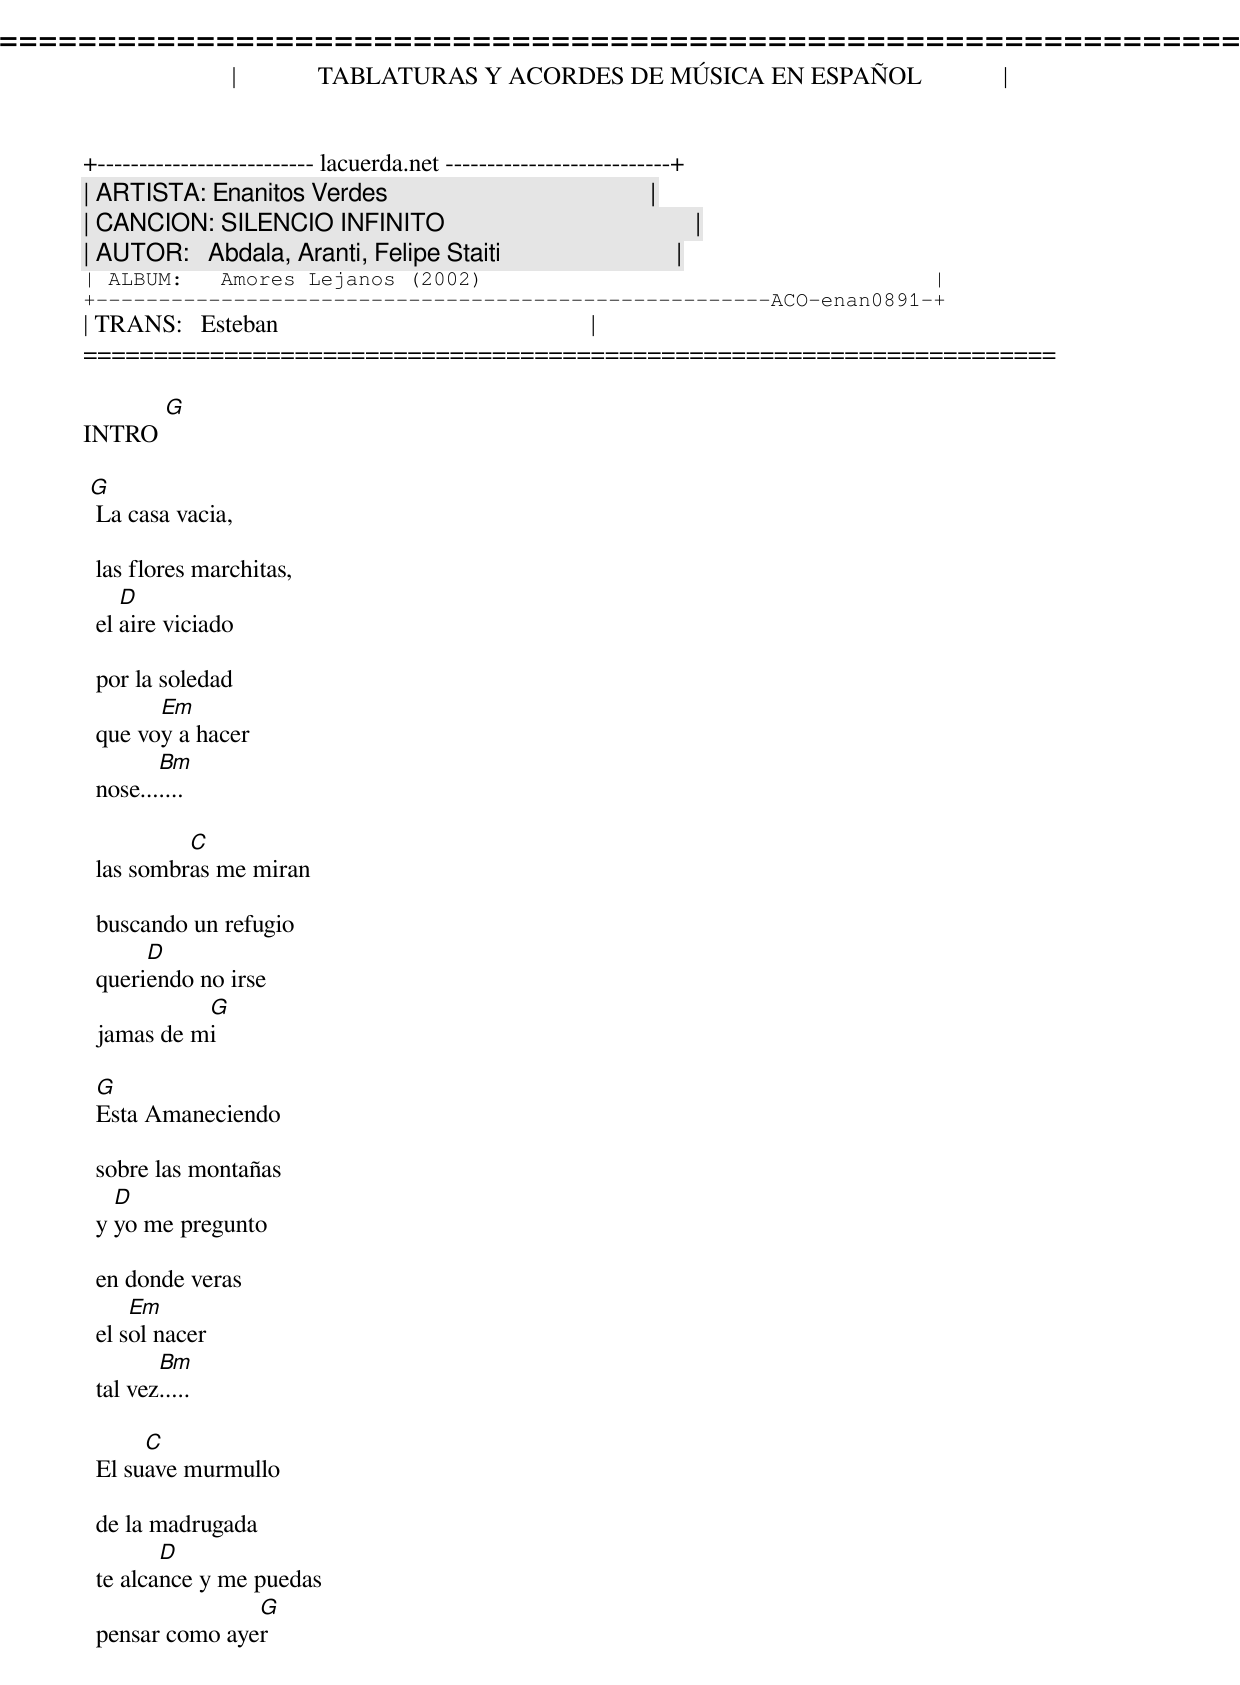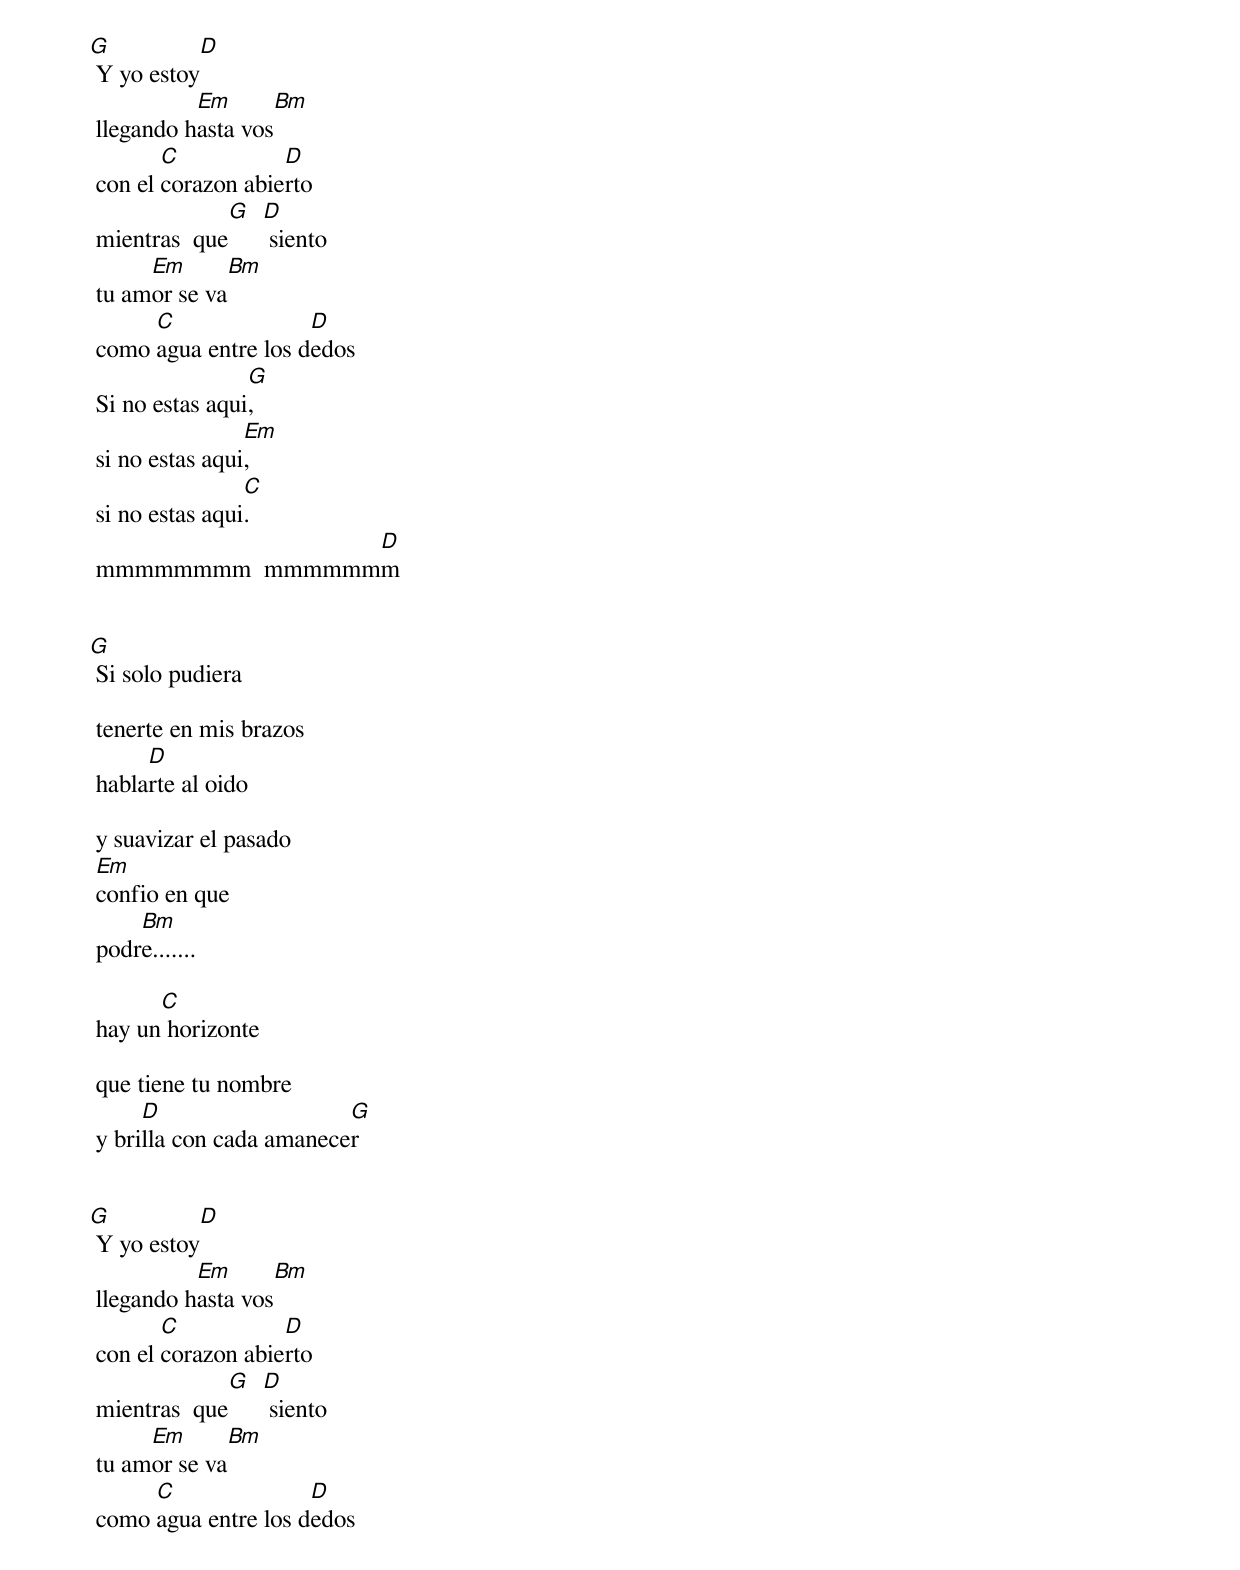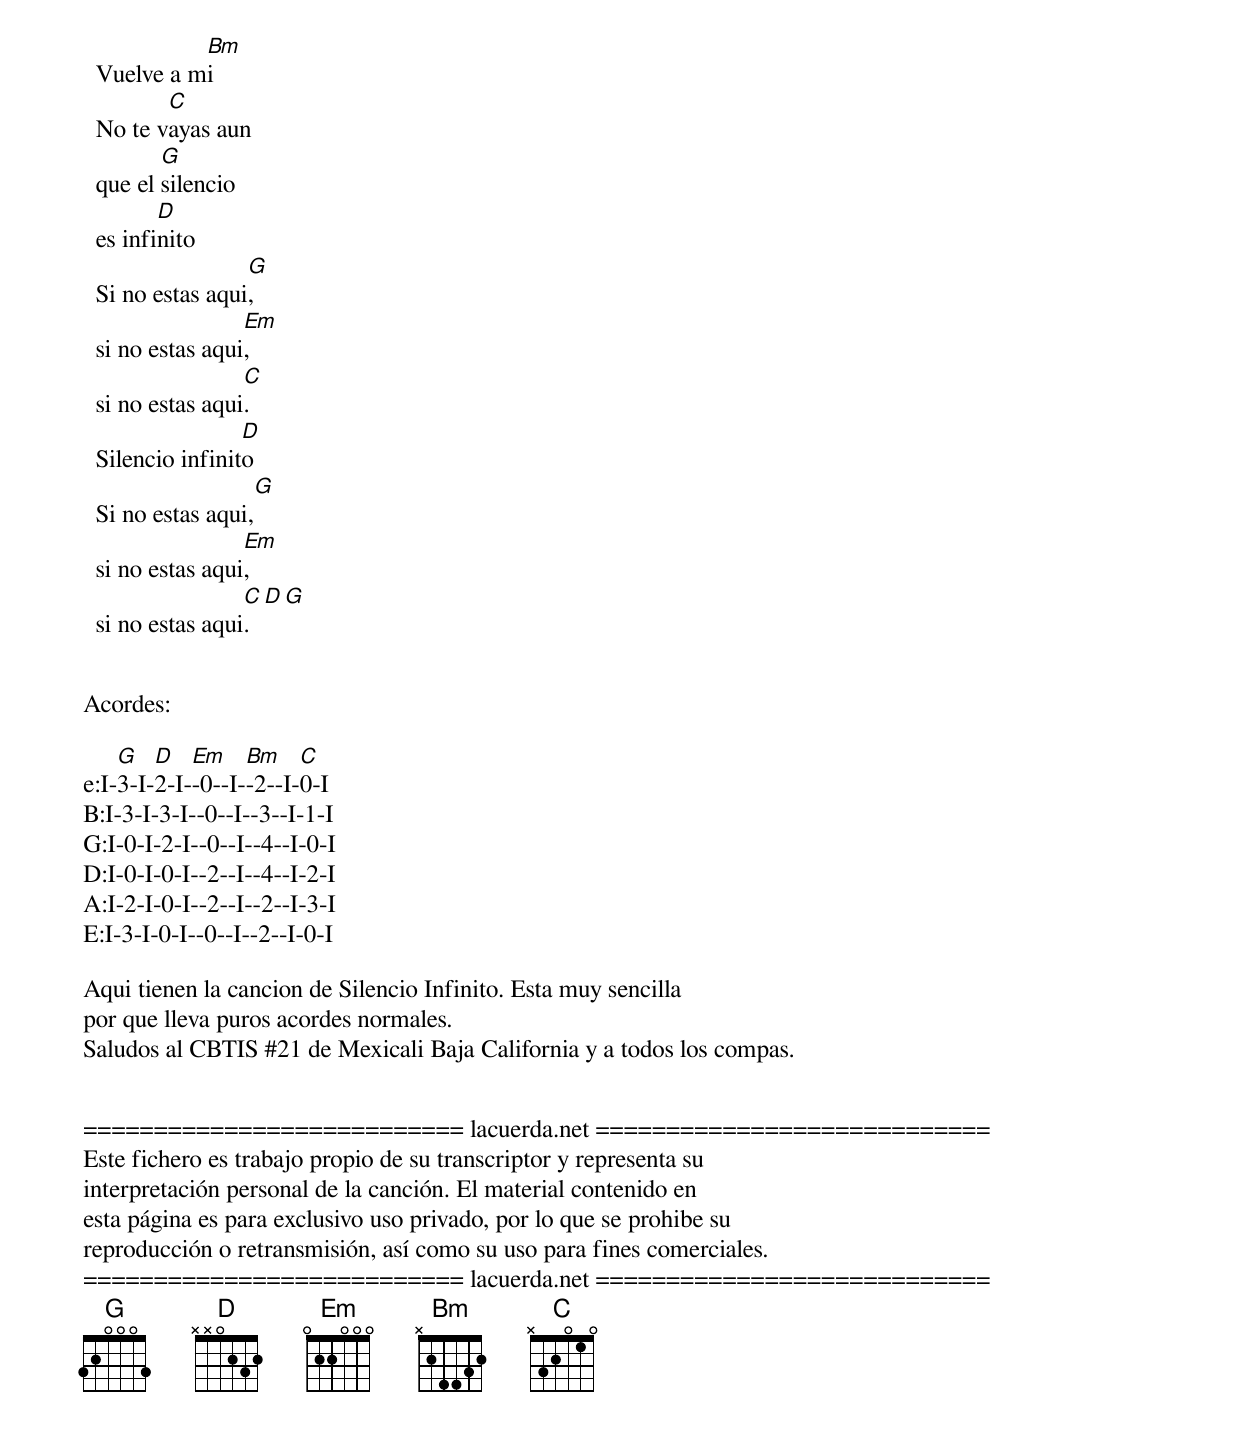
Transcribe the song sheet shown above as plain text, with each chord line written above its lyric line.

=====================================================================
|             TABLATURAS Y ACORDES DE MÚSICA EN ESPAÑOL             |
+-------------------------- lacuerda.net ---------------------------+
| ARTISTA: Enanitos Verdes                                          |
| CANCION: SILENCIO INFINITO                                        |
| AUTOR:   Abdala, Aranti, Felipe Staiti                            |
| ALBUM:   Amores Lejanos (2002)                                    |
+------------------------------------------------------ACO-enan0891-+
| TRANS:   Esteban                                                  |
=====================================================================

INTRO [G]

 G
  La casa vacia,

  las flores marchitas,
     D
  el aire viciado

  por la soledad
        Em
  que voy a hacer
         Bm
  nose.......

           C
  las sombras me miran

  buscando un refugio
       D
  queriendo no irse
            G
  jamas de mi

  G
  Esta Amaneciendo

  sobre las montañas
    D
  y yo me pregunto

  en donde veras
      Em
  el sol nacer
         Bm
  tal vez.....

       C
  El suave murmullo

  de la madrugada
         D
  te alcance y me puedas
                 G
  pensar como ayer


 G          D
  Y yo estoy
            Em       Bm
  llegando hasta vos
         C           D
  con el corazon abierto
               G D
  mientras  que   siento
       Em      Bm
  tu amor se va
       C               D
  como agua entre los dedos
                  G
  Si no estas aqui,
                  Em
  si no estas aqui,
                  C
  si no estas aqui.
                  D
  mmmmmmmm  mmmmmmm


 G
  Si solo pudiera

  tenerte en mis brazos
       D
  hablarte al oido

  y suavizar el pasado
  Em
  confio en que
      Bm
  podre.......

        C
  hay un horizonte

  que tiene tu nombre
       D                   G
  y brilla con cada amanecer


 G          D
  Y yo estoy
            Em       Bm
  llegando hasta vos
         C           D
  con el corazon abierto
               G D
  mientras  que   siento
       Em      Bm
  tu amor se va
       C               D
  como agua entre los dedos
            Bm
  Vuelve a mi
         C
  No te vayas aun
         G
  que el silencio
         D
  es infinito
                  G
  Si no estas aqui,
                  Em
  si no estas aqui,
                  C
  si no estas aqui.
                  D
  Silencio infinito
                    G
  Si no estas aqui,
                  Em
  si no estas aqui,
                  C    D     G
  si no estas aqui.


Acordes:

    G   D   Em    Bm    C
e:I-3-I-2-I--0--I--2--I-0-I
B:I-3-I-3-I--0--I--3--I-1-I
G:I-0-I-2-I--0--I--4--I-0-I
D:I-0-I-0-I--2--I--4--I-2-I
A:I-2-I-0-I--2--I--2--I-3-I
E:I-3-I-0-I--0--I--2--I-0-I

Aqui tienen la cancion de Silencio Infinito. Esta muy sencilla
por que lleva puros acordes normales.
Saludos al CBTIS #21 de Mexicali Baja California y a todos los compas.


=========================== lacuerda.net ============================
Este fichero es trabajo propio de su transcriptor y representa su
interpretación personal de la canción. El material contenido en
esta página es para exclusivo uso privado, por lo que se prohibe su
reproducción o retransmisión, así como su uso para fines comerciales.
=========================== lacuerda.net ============================
